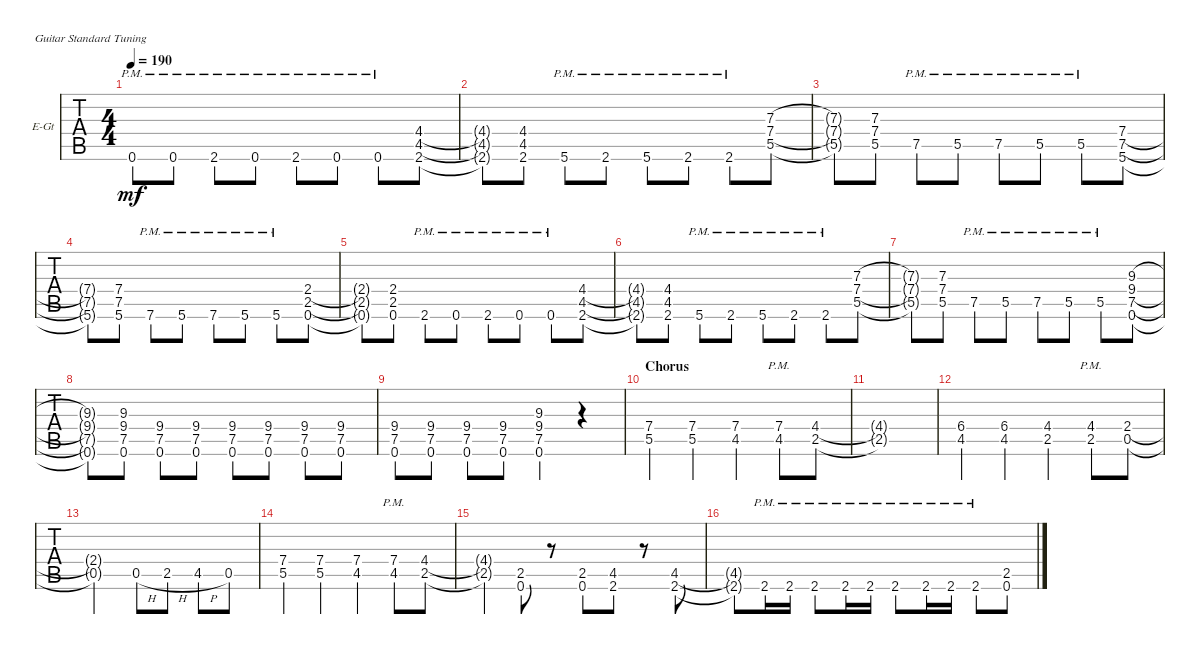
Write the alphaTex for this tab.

\defaultSystemsLayout 4
\bracketExtendMode groupsimilarinstruments
\firstSystemTrackNameOrientation horizontal
\otherSystemsTrackNameOrientation horizontal
\track ("Matthew" "E-Gt") {instrument distortionguitar}
\staff {tabs}
\tuning (E4 B3 G3 D3 A2 E2)
\ts (4 4)
\tempo 190
\clef g2
\ks c
0.6{pm t}.8{dy mf} 0.6{pm}.8 2.6{pm}.8 0.6{pm}.8 2.6{pm}.8 0.6{pm}.8 0.6{pm}.8 (2.6 4.5 4.4).8 |
(2.6{t} 4.5{t} 4.4{t}).8 (2.6 4.5 4.4).8 5.6{pm}.8 2.6{pm}.8 5.6{pm}.8 2.6{pm}.8 2.6{pm}.8 (5.5 7.4 7.3).8 |
(5.5{t} 7.4{t} 7.3{t}).8 (5.5 7.4 7.3).8 7.5{pm}.8 5.5{pm}.8 7.5{pm}.8 5.5{pm}.8 5.5{pm}.8 (5.6 7.5 7.4).8 |
(5.6{t} 7.5{t} 7.4{t}).8 (5.6 7.5 7.4).8 7.6{pm}.8 5.6{pm}.8 7.6{pm}.8 5.6{pm}.8 5.6{pm}.8 (0.6 2.5 2.4).8 |
(0.6{t} 2.5{t} 2.4{t}).8 (0.6 2.5 2.4).8 2.6{pm}.8 0.6{pm}.8 2.6{pm}.8 0.6{pm}.8 0.6{pm}.8 (2.6 4.5 4.4).8 |
(2.6{t} 4.5{t} 4.4{t}).8 (2.6 4.5 4.4).8 5.6{pm}.8 2.6{pm}.8 5.6{pm}.8 2.6{pm}.8 2.6{pm}.8 (5.5 7.4 7.3).8 |
(5.5{t} 7.4{t} 7.3{t}).8 (5.5 7.4 7.3).8 7.5{pm}.8 5.5{pm}.8 7.5{pm}.8 5.5{pm}.8 5.5{pm}.8 (0.6 7.5 9.4 9.3).8 |
(0.6{t} 7.5{t} 9.4{t} 9.3{t}).8 (7.5 9.4 0.6 9.3).8 (7.5 9.4 0.6).8 (7.5 9.4 0.6).8 (7.5 9.4 0.6).8 (7.5 9.4 0.6).8 (7.5 9.4 0.6).8 (7.5 9.4 0.6).8 |
(7.5 9.4 0.6).8 (7.5 9.4 0.6).8 (7.5 9.4 0.6).8 (7.5 9.4 0.6).8 (7.5 9.4 9.3 0.6).4 r.4 |
\section ("" "Chorus")
(5.5 7.4).4 (5.5 7.4).4 (4.5 7.4).4 (4.5{pm} 7.4{pm}).8 (2.5 4.4).8 |
(2.5{t} 4.4{t}).1 |
(4.5 6.4).4 (4.5 6.4).4 (2.5 4.4).4 (2.5{pm} 4.4{pm}).8 (0.5 2.4).8 |
(0.5{t} 2.4{t}).2 0.5{h}.8 2.5{h}.8 4.5{h}.8 0.5.8 |
(5.5 7.4).4 (5.5 7.4).4 (4.5 7.4).4 (4.5{pm} 7.4{pm}).8 (2.5 4.4).8 |
(2.5{t} 4.4{t}).4 (0.6 2.5).8 r.8 (0.6 2.5).8 (2.6 4.5).8 r.8 (2.6 4.5).8 |
(2.6{t} 4.5{t}).8 2.6{pm}.16 2.6{pm}.16 2.6{pm}.8 2.6{pm}.16 2.6{pm}.16 2.6{pm}.8 2.6{pm}.16 2.6{pm}.16 2.6{pm}.8 (0.6 2.5).8
